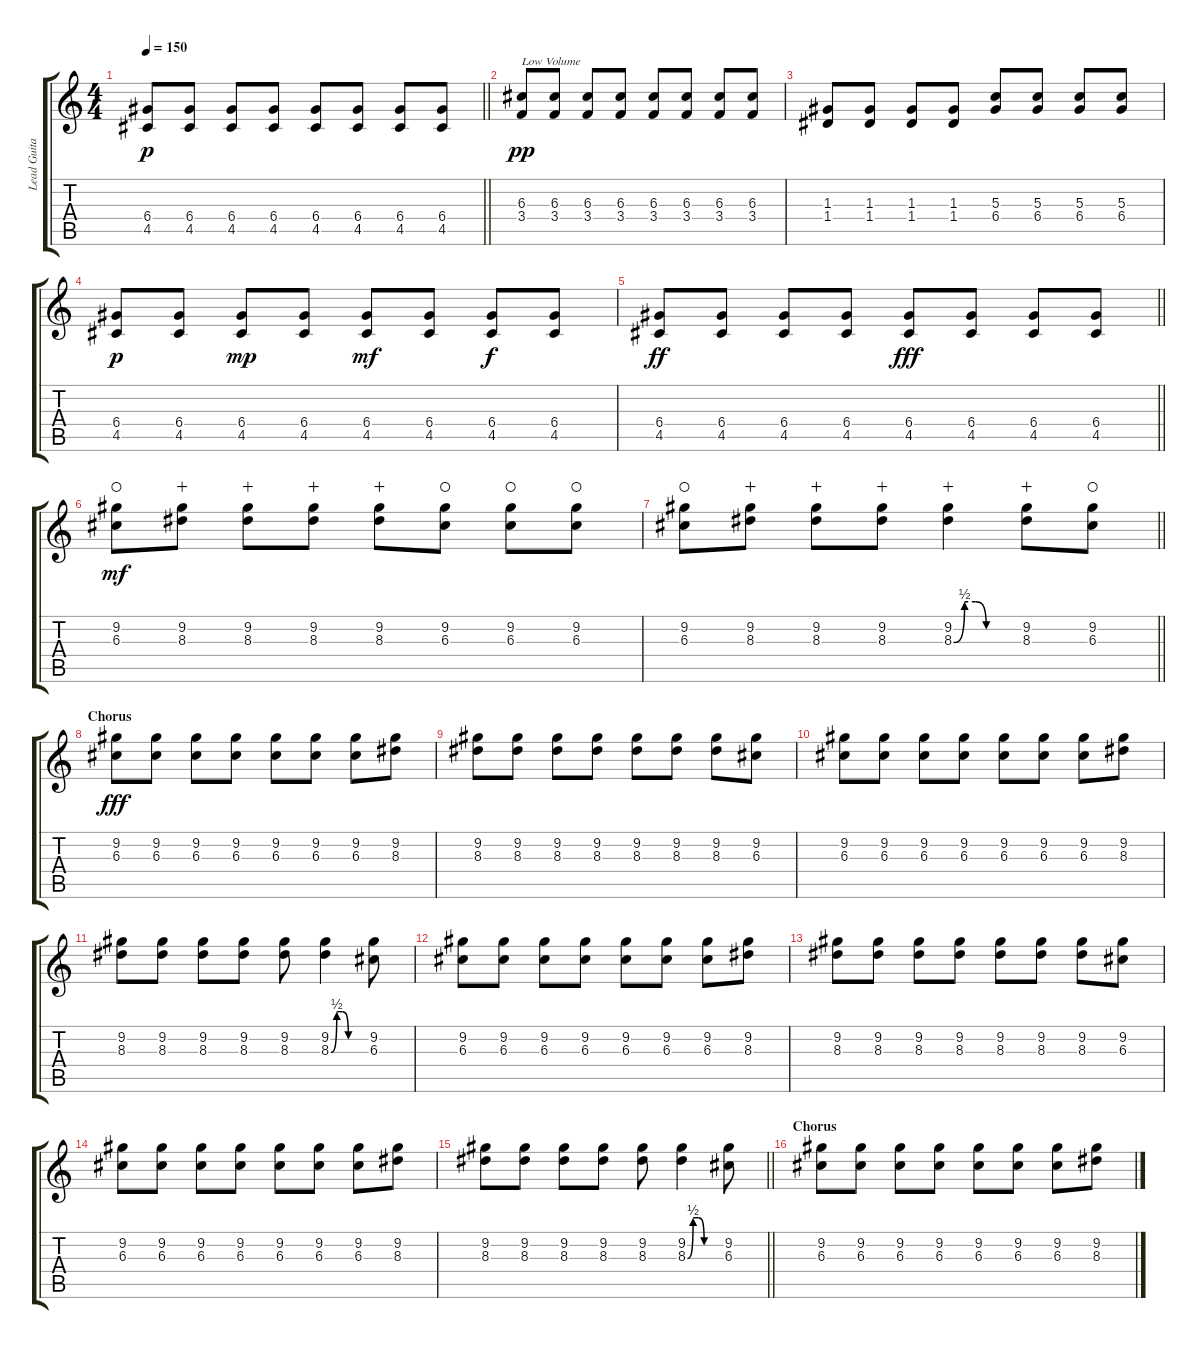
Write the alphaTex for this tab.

\track ("Lead Guitar" "Lead Guita") {instrument distortionguitar}
\staff {score tabs}
\tuning (E4 B3 G3 D3 A2 D2) {hide}
\ts (4 4)
\tempo 150
\clef g2
\barLineRight lightlight
\ks c
(6.4 4.5).8{dy p} (6.4 4.5).8 (6.4 4.5).8 (6.4 4.5).8 (6.4 4.5).8 (6.4 4.5).8 (6.4 4.5).8 (6.4 4.5).8 |
(6.3 3.4).8{txt "Low Volume" dy pp} (6.3 3.4).8 (6.3 3.4).8 (6.3 3.4).8 (6.3 3.4).8 (6.3 3.4).8 (6.3 3.4).8 (6.3 3.4).8 |
(1.3 1.4).8 (1.3 1.4).8 (1.3 1.4).8 (1.3 1.4).8 (5.3 6.4).8 (5.3 6.4).8 (5.3 6.4).8 (5.3 6.4).8 |
(6.4 4.5).8{dy p} (6.4 4.5).8 (6.4 4.5).8{dy mp} (6.4 4.5).8 (6.4 4.5).8{dy mf} (6.4 4.5).8 (6.4 4.5).8{dy f} (6.4 4.5).8 |
\barLineRight lightlight
(6.4 4.5).8{dy ff} (6.4 4.5).8 (6.4 4.5).8 (6.4 4.5).8 (6.4 4.5).8{dy fff} (6.4 4.5).8 (6.4 4.5).8 (6.4 4.5).8 |
\section ("" "")
(9.2 6.3).8{dy mf waho} (9.2 8.3).8{wahc} (9.2 8.3).8{wahc} (9.2 8.3).8{wahc} (9.2 8.3).8{wahc} (9.2 6.3).8{waho} (9.2 6.3).8{waho} (9.2 6.3).8{waho} |
\barLineRight lightlight
(9.2 6.3).8{waho} (9.2 8.3).8{wahc} (9.2 8.3).8{wahc} (9.2 8.3).8{wahc} (9.2 8.3{be (custom 0 0 10 2 20 2 30 0 60 0)}).4{wahc} (9.2 8.3).8{wahc} (9.2 6.3).8{waho} |
\section ("" "Chorus")
(9.2 6.3).8{dy fff} (9.2 6.3).8 (9.2 6.3).8 (9.2 6.3).8 (9.2 6.3).8 (9.2 6.3).8 (9.2 6.3).8 (9.2 8.3).8 |
(9.2 8.3).8 (9.2 8.3).8 (9.2 8.3).8 (9.2 8.3).8 (9.2 8.3).8 (9.2 8.3).8 (9.2 8.3).8 (9.2 6.3).8 |
(9.2 6.3).8 (9.2 6.3).8 (9.2 6.3).8 (9.2 6.3).8 (9.2 6.3).8 (9.2 6.3).8 (9.2 6.3).8 (9.2 8.3).8 |
(9.2 8.3).8 (9.2 8.3).8 (9.2 8.3).8 (9.2 8.3).8 (9.2 8.3).8 (9.2 8.3{be (custom 0 0 10 2 20 2 30 0 60 0)}).4 (9.2 6.3).8 |
(9.2 6.3).8 (9.2 6.3).8 (9.2 6.3).8 (9.2 6.3).8 (9.2 6.3).8 (9.2 6.3).8 (9.2 6.3).8 (9.2 8.3).8 |
(9.2 8.3).8 (9.2 8.3).8 (9.2 8.3).8 (9.2 8.3).8 (9.2 8.3).8 (9.2 8.3).8 (9.2 8.3).8 (9.2 6.3).8 |
(9.2 6.3).8 (9.2 6.3).8 (9.2 6.3).8 (9.2 6.3).8 (9.2 6.3).8 (9.2 6.3).8 (9.2 6.3).8 (9.2 8.3).8 |
\barLineRight lightlight
(9.2 8.3).8 (9.2 8.3).8 (9.2 8.3).8 (9.2 8.3).8 (9.2 8.3).8 (9.2 8.3{be (custom 0 0 10 2 20 2 30 0 60 0)}).4 (9.2 6.3).8 |
\section ("" "Chorus")
(9.2 6.3).8 (9.2 6.3).8 (9.2 6.3).8 (9.2 6.3).8 (9.2 6.3).8 (9.2 6.3).8 (9.2 6.3).8 (9.2 8.3).8
